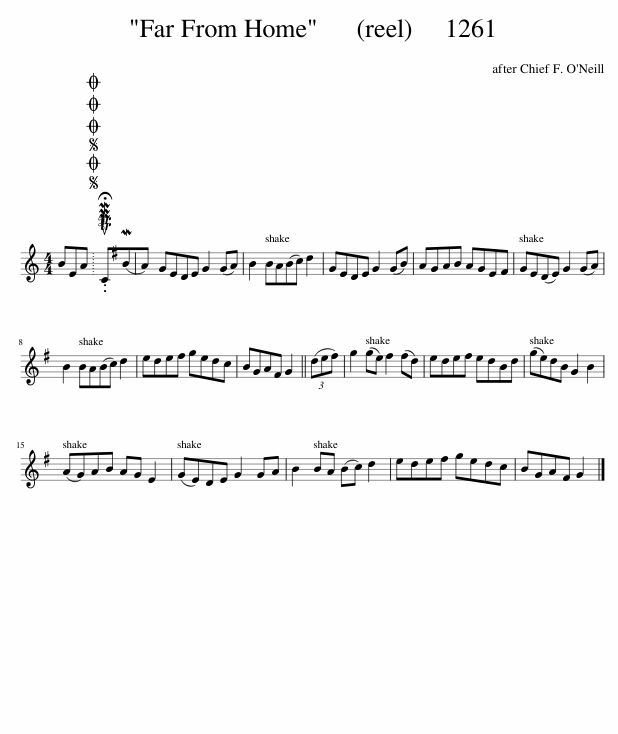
X:1
L:1/8
M:4/4
I:linebreak $
K:C
V:1 treble
V:1
 BEA |SOSOOO .!fermata!PMTuC(MBA) | GEDE G2 (GA) | B2 BA(Bc) d2 | GEDE G2 (GB) | %5
 AGAB AGE^F | GE(DE) G2 (GA) |$ B2 BA(Bc) d2 | ede^f gedc | BGA^F G2 || %10
 (3(de^f) | g2 (ge) ^f2 (fd) | ede^f edBd | (ge)dB G2 B2 |$ (AG)AB AG E2 | %15
 (GE)DE G2 GA | B2 BA (Bc) d2 | ede^f gedc | BGA^F G2 |] %19
